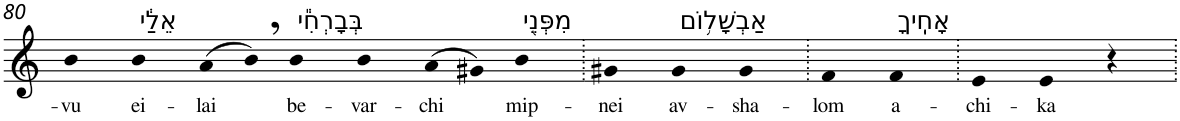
**kern	**text
*part1	*part1
*staff1	*staff1
*I"Piano	*
*I'Pno	*
!!LO:PB:g=z
*clefG2	*
*k[]	*
=80	=80
!	!LO:LY:b
4b	-vu
!LO:TX:a:t=אֵלַ֔י	!
!	!LO:LY:b
4b	ei-
!	!LO:LY:b
(>8a	-lai
8b,)	.
!LO:TX:a:t=בְּבָרְחִ֕י	!
!	!LO:LY:b
4b	be-
!	!LO:LY:b
4b	-var-
!	!LO:LY:b
(>8a	-chi
8g#X)	.
!LO:TX:a:t=מִפְּנֵ֖י	!
!	!LO:LY:b
4b	mip-
=81.	=81.
!	!LO:LY:b
4g#X	-nei
!LO:TX:a:t=אַבְשָׁל֥וֹם	!
!	!LO:LY:b
4g#	av-
!	!LO:LY:b
4g#	-sha-
=82.	=82.
!	!LO:LY:b
4f	-lom
!LO:TX:a:t=אָחִֽיךָ	!
!	!LO:LY:b
4f	a-
=83.	=83.
!	!LO:LY:b
4e	-chi-
!	!LO:LY:b
4e	-ka
4r	.
=.	=.
*-	*-
